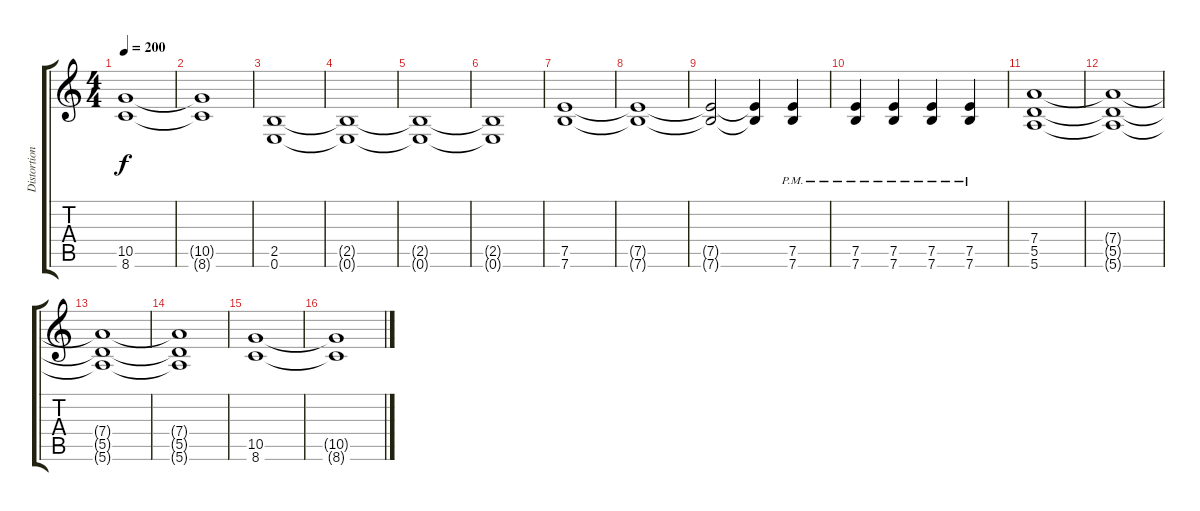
\track ("Distortion Yoe" "Distortion") {instrument distortionguitar}
\staff {score tabs}
\tuning (E4 B3 G3 D3 A2 E2) {hide}
\ts (4 4)
\tempo 200
\clef g2
\ks c
(10.5{t} 8.6{t}).1{dy f} |
(10.5{t} 8.6{t}).1 |
(2.5 0.6).1 |
(2.5{t} 0.6{t}).1 |
(2.5{t} 0.6{t}).1 |
(2.5{t} 0.6{t}).1 |
(7.5 7.6).1 |
(7.5{t} 7.6{t}).1 |
(7.5{t} 7.6{t}).2 (7.5{t} 7.6{t}).4 (7.5{pm} 7.6{pm}).4 |
(7.5{pm} 7.6{pm}).4 (7.5{pm} 7.6{pm}).4 (7.5{pm} 7.6{pm}).4 (7.5{pm} 7.6{pm}).4 |
(7.4 5.5 5.6).1 |
(7.4{t} 5.5{t} 5.6{t}).1 |
(7.4{t} 5.5{t} 5.6{t}).1 |
(7.4{t} 5.5{t} 5.6{t}).1 |
(10.5 8.6).1 |
(10.5{t} 8.6{t}).1
